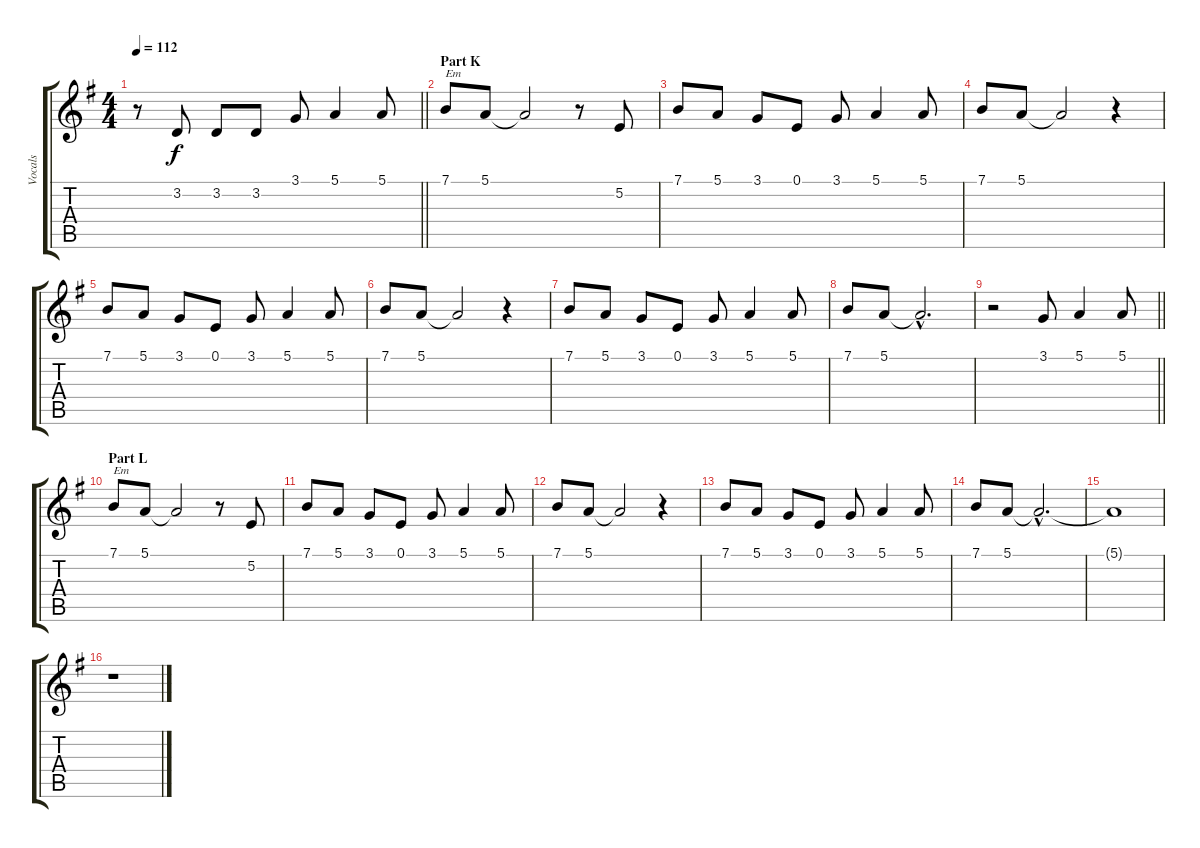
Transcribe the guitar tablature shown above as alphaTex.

\track ("Vocals" "Vocals") {instrument trumpet}
\staff {score tabs}
\tuning (E4 B3 G3 D3 A2 E2) {hide}
\ts (4 4)
\tempo 112
\clef g2
\barLineRight lightlight
\ks g
r.8{dy f} 3.2.8 3.2.8 3.2.8 3.1.8 5.1.4 5.1.8 |
\section ("" "Part K")
7.1.8{txt "Em"} 5.1.8 5.1{t}.2 r.8 5.2.8 |
7.1.8 5.1.8 3.1.8 0.1.8 3.1.8 5.1.4 5.1.8 |
7.1.8 5.1.8 5.1{t}.2 r.4 |
7.1.8 5.1.8 3.1.8 0.1.8 3.1.8 5.1.4 5.1.8 |
7.1.8 5.1.8 5.1{t}.2 r.4 |
7.1.8 5.1.8 3.1.8 0.1.8 3.1.8 5.1.4 5.1.8 |
7.1.8 5.1.8 5.1{hac t}.2{d} |
\barLineRight lightlight
r.2 3.1.8 5.1.4 5.1.8 |
\section ("" "Part L")
7.1.8{txt "Em"} 5.1.8 5.1{t}.2 r.8 5.2.8 |
7.1.8 5.1.8 3.1.8 0.1.8 3.1.8 5.1.4 5.1.8 |
7.1.8 5.1.8 5.1{t}.2 r.4 |
7.1.8 5.1.8 3.1.8 0.1.8 3.1.8 5.1.4 5.1.8 |
7.1.8 5.1.8 5.1{hac t}.2{d} |
5.1{t}.1 |
r.1
